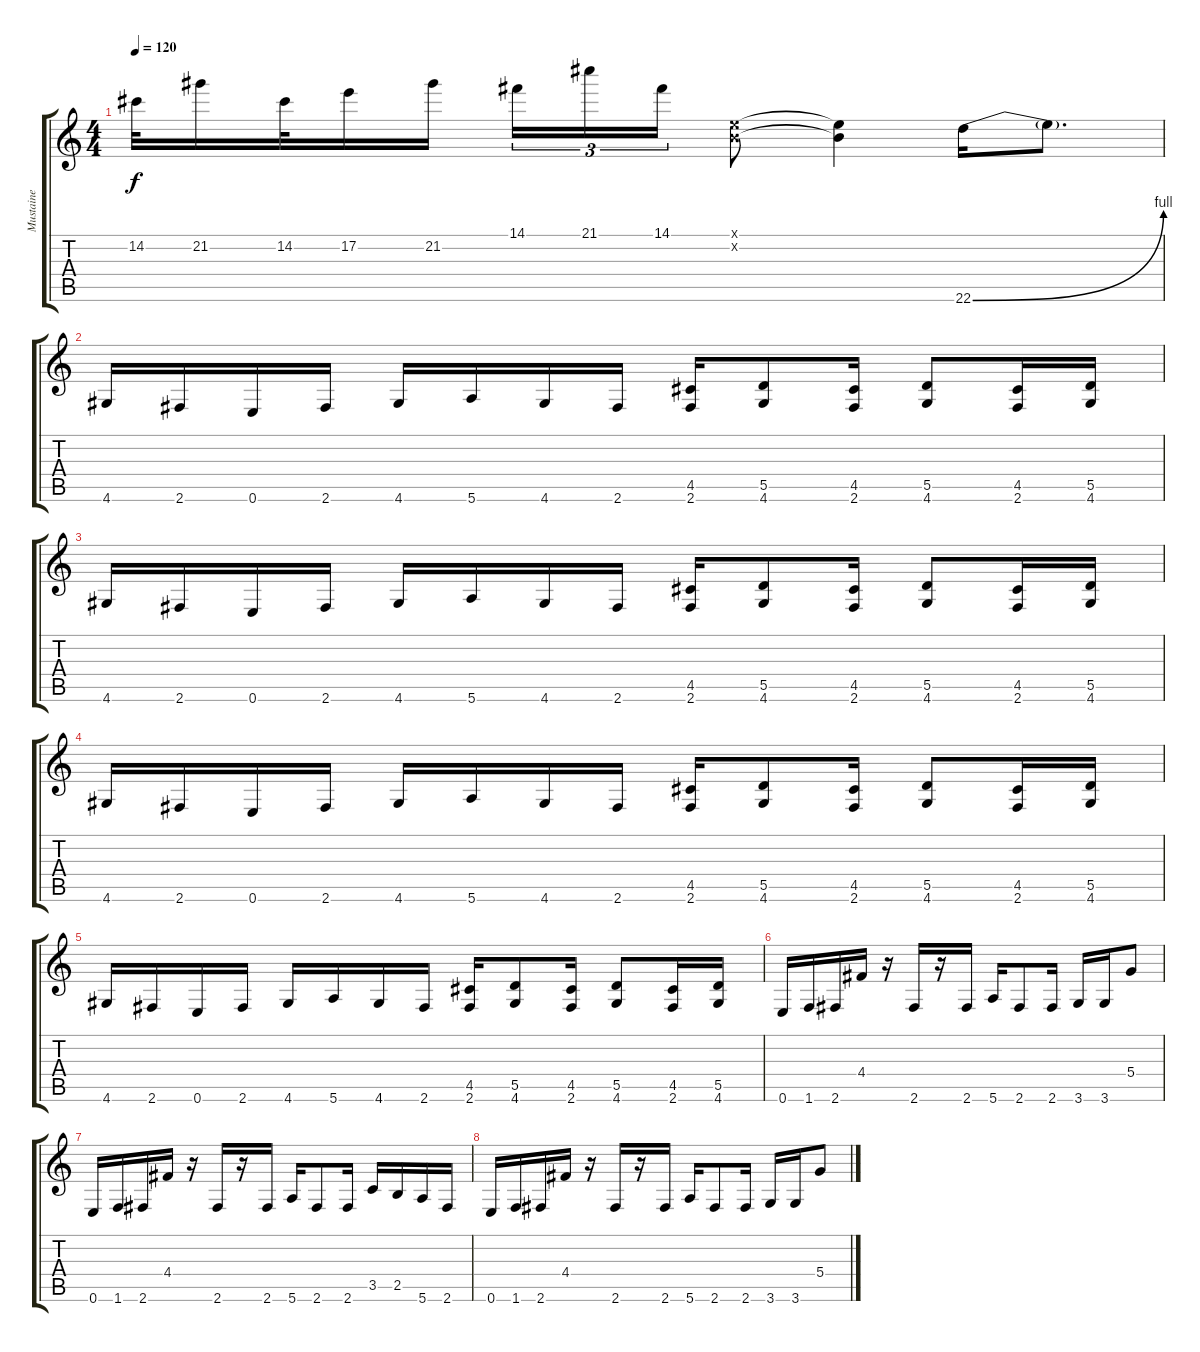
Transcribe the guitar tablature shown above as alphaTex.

\track ("Mustaine" "Mustaine") {instrument distortionguitar}
\staff {score tabs}
\tuning (E4 B3 G3 D3 A2 E2) {hide}
\ts (4 4)
\tempo 120
\clef g2
\ks c
14.2.32{dy f} 21.2.16 14.2.32 17.2.16 21.2.16 14.1.16{tu (3 2)} 21.1.16{tu (3 2)} 14.1.16{tu (3 2)} (0.1{x} 0.2{x}).8 (0.1{t} 0.2{t}).4 22.6{be (bend 0 0 60 4)}.16 22.6{t}.8{d} |
4.6.16 2.6.16 0.6.16 2.6.16 4.6.16 5.6.16 4.6.16 2.6.16 (4.5 2.6).16 (5.5 4.6).8 (4.5 2.6).16 (5.5 4.6).8 (4.5 2.6).16 (5.5 4.6).16 |
4.6.16 2.6.16 0.6.16 2.6.16 4.6.16 5.6.16 4.6.16 2.6.16 (4.5 2.6).16 (5.5 4.6).8 (4.5 2.6).16 (5.5 4.6).8 (4.5 2.6).16 (5.5 4.6).16 |
4.6.16 2.6.16 0.6.16 2.6.16 4.6.16 5.6.16 4.6.16 2.6.16 (4.5 2.6).16 (5.5 4.6).8 (4.5 2.6).16 (5.5 4.6).8 (4.5 2.6).16 (5.5 4.6).16 |
4.6.16 2.6.16 0.6.16 2.6.16 4.6.16 5.6.16 4.6.16 2.6.16 (4.5 2.6).16 (5.5 4.6).8 (4.5 2.6).16 (5.5 4.6).8 (4.5 2.6).16 (5.5 4.6).16 |
0.6.16 1.6.16 2.6.16 4.4.16 r.16 2.6.16 r.16 2.6.16 5.6.16 2.6.8 2.6.16 3.6.16 3.6.16 5.4.8 |
0.6.16 1.6.16 2.6.16 4.4.16 r.16 2.6.16 r.16 2.6.16 5.6.16 2.6.8 2.6.16 3.5.16 2.5.16 5.6.16 2.6.16 |
0.6.16 1.6.16 2.6.16 4.4.16 r.16 2.6.16 r.16 2.6.16 5.6.16 2.6.8 2.6.16 3.6.16 3.6.16 5.4.8
